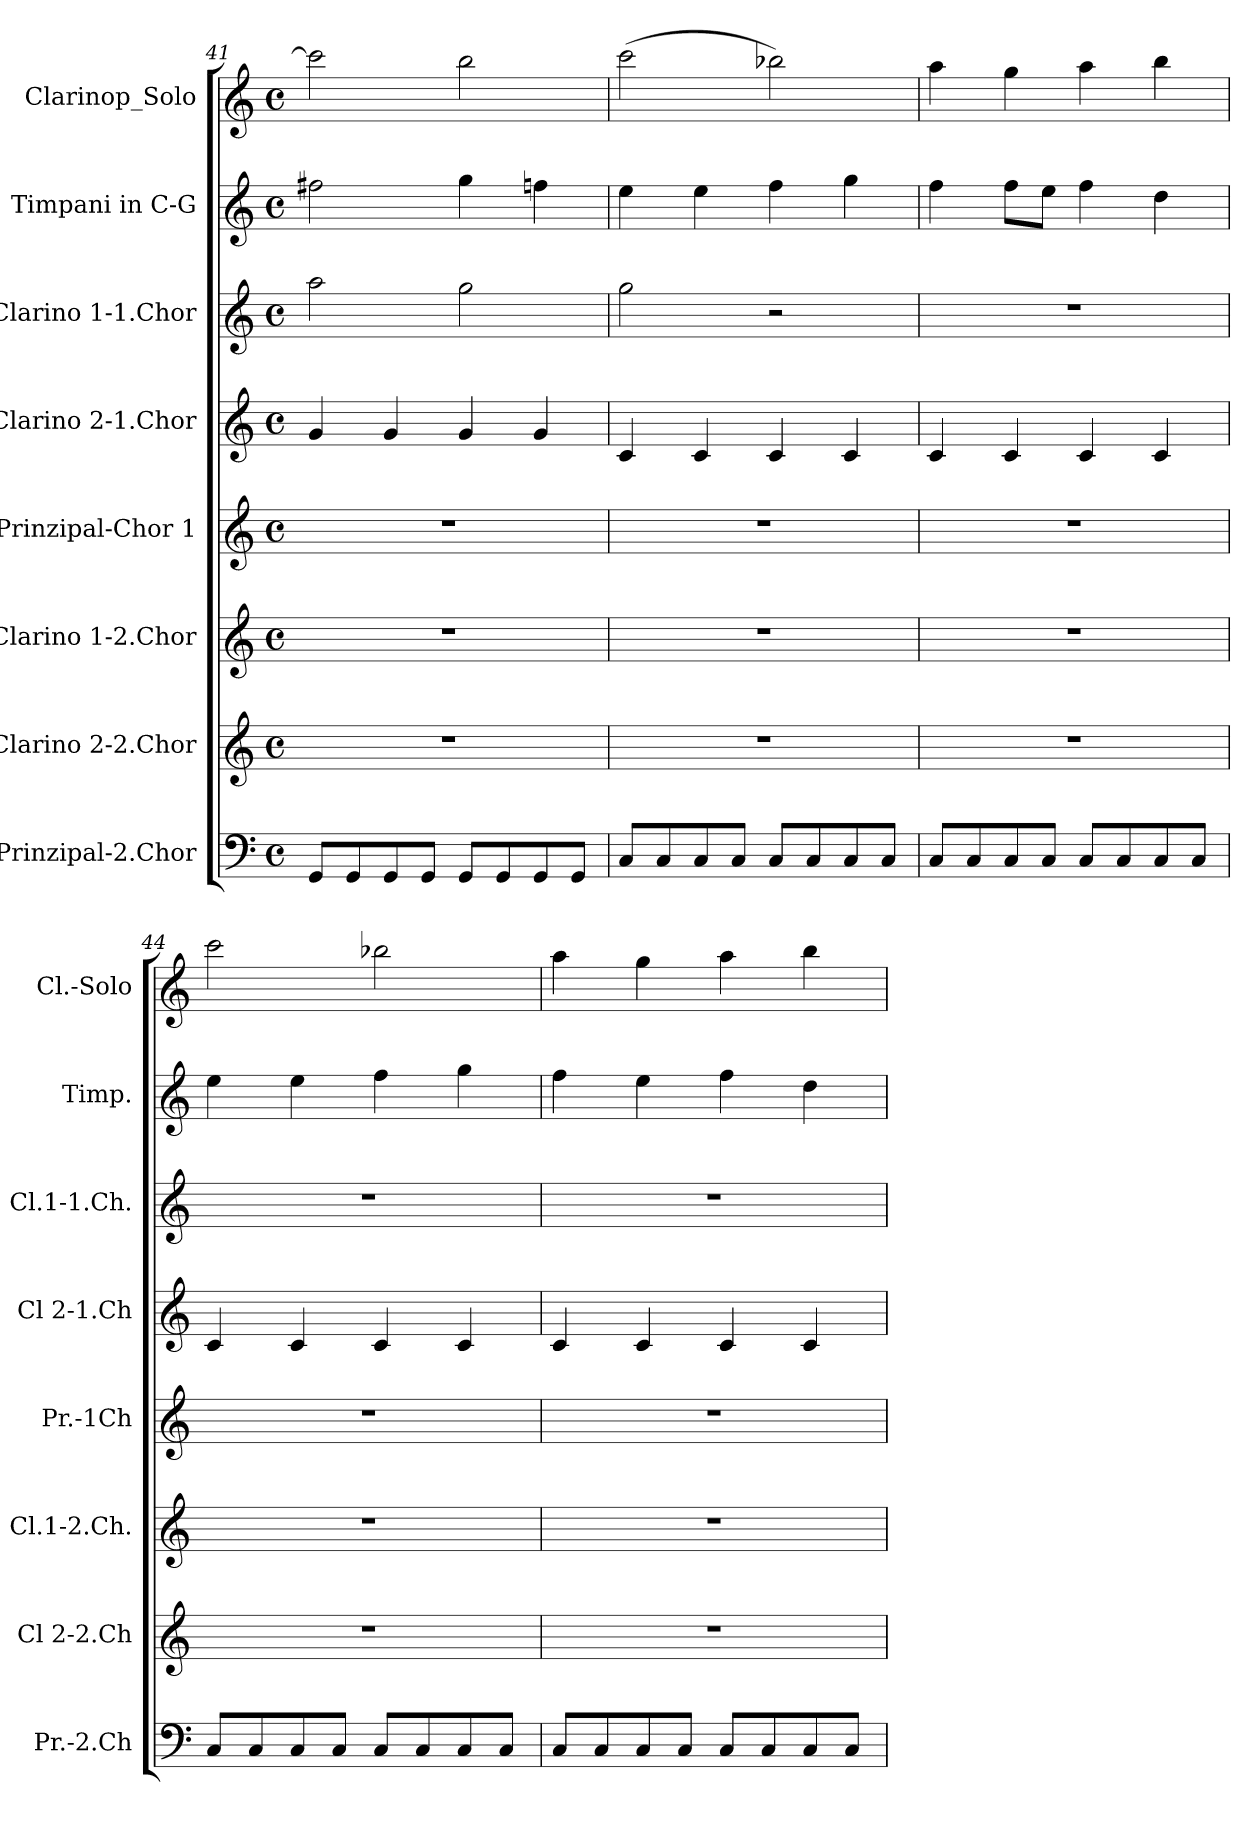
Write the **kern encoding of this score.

**kern	**kern	**kern	**kern	**kern	**kern	**kern	**kern
*part8	*part7	*part6	*part5	*part4	*part3	*part2	*part1
*staff8	*staff7	*staff6	*staff5	*staff4	*staff3	*staff2	*staff1
*I"Prinzipal-2.Chor	*I"Clarino 2-2.Chor	*I"Clarino 1-2.Chor	*I"Prinzipal-Chor 1	*I"Clarino 2-1.Chor	*I"Clarino 1-1.Chor	*I"Timpani in C-G	*I"Clarinop_Solo
*I'Pr.-2.Ch	*I'Cl 2-2.Ch	*I'Cl.1-2.Ch.	*I'Pr.-1Ch	*I'Cl 2-1.Ch	*I'Cl.1-1.Ch.	*I'Timp.	*I'Cl.-Solo
*clefF4	*clefG2	*clefG2	*clefG2	*clefG2	*clefG2	*clefG2	*clefG2
*	*	*ITrd1c2	*ITrd1c2	*	*ITrd1c2	*ITrd1c2	*
*k[]	*k[]	*k[b-e-]	*k[b-e-]	*k[]	*k[b-e-]	*k[b-e-]	*k[]
*C:	*C:	*B-:	*B-:	*C:	*B-:	*B-:	*C:
*M4/4	*M4/4	*M4/4	*M4/4	*M4/4	*M4/4	*M4/4	*M4/4
*met(c)	*met(c)	*met(c)	*met(c)	*met(c)	*met(c)	*met(c)	*met(c)
=41	=41	=41	=41	=41	=41	=41	=41
8GGL	1r	1r	1r	4g	2gg	2een	2ccc]
8GG	.	.	.	.	.	.	.
8GG	.	.	.	4g	.	.	.
8GGJ	.	.	.	.	.	.	.
8GGL	.	.	.	4g	2ff	4ff	2bb
8GG	.	.	.	.	.	.	.
8GG	.	.	.	4g	.	4ee-X	.
8GGJ	.	.	.	.	.	.	.
=42	=42	=42	=42	=42	=42	=42	=42
8CL	1r	1r	1r	4c	2ff	4dd	(>2ccc
8C	.	.	.	.	.	.	.
8C	.	.	.	4c	.	4dd	.
8CJ	.	.	.	.	.	.	.
8CL	.	.	.	4c	2r	4ee-	2bb-X)
8C	.	.	.	.	.	.	.
8C	.	.	.	4c	.	4ff	.
8CJ	.	.	.	.	.	.	.
=43	=43	=43	=43	=43	=43	=43	=43
8CL	1r	1r	1r	4c	1r	4ee-	4aa
8C	.	.	.	.	.	.	.
8C	.	.	.	4c	.	8ee-L	4gg
8CJ	.	.	.	.	.	8ddJ	.
8CL	.	.	.	4c	.	4ee-	4aa
8C	.	.	.	.	.	.	.
8C	.	.	.	4c	.	4cc	4bb
8CJ	.	.	.	.	.	.	.
!!LO:LB:g=z
=44	=44	=44	=44	=44	=44	=44	=44
8CL	1r	1r	1r	4c	1r	4dd	2ccc
8C	.	.	.	.	.	.	.
8C	.	.	.	4c	.	4dd	.
8CJ	.	.	.	.	.	.	.
8CL	.	.	.	4c	.	4ee-	2bb-X
8C	.	.	.	.	.	.	.
8C	.	.	.	4c	.	4ff	.
8CJ	.	.	.	.	.	.	.
=45	=45	=45	=45	=45	=45	=45	=45
8CL	1r	1r	1r	4c	1r	4ee-	4aa
8C	.	.	.	.	.	.	.
8C	.	.	.	4c	.	4dd	4gg
8CJ	.	.	.	.	.	.	.
8CL	.	.	.	4c	.	4ee-	4aa
8C	.	.	.	.	.	.	.
8C	.	.	.	4c	.	4cc	4bb
8CJ	.	.	.	.	.	.	.
=	=	=	=	=	=	=	=
*-	*-	*-	*-	*-	*-	*-	*-
